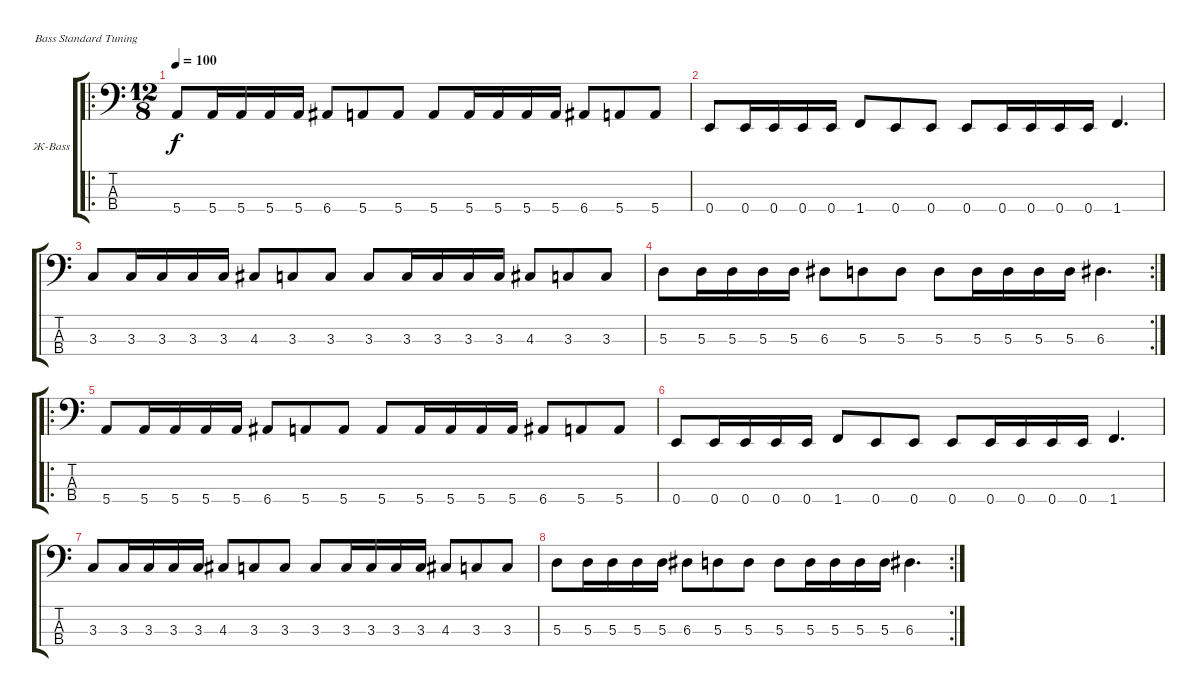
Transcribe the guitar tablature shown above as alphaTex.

\bracketExtendMode groupsimilarinstruments
\firstSystemTrackNameOrientation horizontal
\otherSystemsTrackNameOrientation horizontal
\track ("Женя (Bass)" "Ж-Bass") {instrument electricbassfinger}
\staff {score tabs}
\tuning (G2 D2 A1 E1)
\ro
\ts (12 8)
\tempo 100
\clef f4
\ks c
5.4.8{dy f} 5.4.16 5.4.16 5.4.16 5.4.16 6.4.8 5.4.8 5.4.8 5.4.8 5.4.16 5.4.16 5.4.16 5.4.16 6.4.8 5.4.8 5.4.8 |
0.4.8 0.4.16 0.4.16 0.4.16 0.4.16 1.4.8 0.4.8 0.4.8 0.4.8 0.4.16 0.4.16 0.4.16 0.4.16 1.4.4{d} |
3.3.8 3.3.16 3.3.16 3.3.16 3.3.16 4.3.8 3.3.8 3.3.8 3.3.8 3.3.16 3.3.16 3.3.16 3.3.16 4.3.8 3.3.8 3.3.8 |
\rc 2
5.3.8 5.3.16 5.3.16 5.3.16 5.3.16 6.3.8 5.3.8 5.3.8 5.3.8 5.3.16 5.3.16 5.3.16 5.3.16 6.3.4{d} |
\ro
5.4.8 5.4.16 5.4.16 5.4.16 5.4.16 6.4.8 5.4.8 5.4.8 5.4.8 5.4.16 5.4.16 5.4.16 5.4.16 6.4.8 5.4.8 5.4.8 |
0.4.8 0.4.16 0.4.16 0.4.16 0.4.16 1.4.8 0.4.8 0.4.8 0.4.8 0.4.16 0.4.16 0.4.16 0.4.16 1.4.4{d} |
3.3.8 3.3.16 3.3.16 3.3.16 3.3.16 4.3.8 3.3.8 3.3.8 3.3.8 3.3.16 3.3.16 3.3.16 3.3.16 4.3.8 3.3.8 3.3.8 |
\rc 2
5.3.8 5.3.16 5.3.16 5.3.16 5.3.16 6.3.8 5.3.8 5.3.8 5.3.8 5.3.16 5.3.16 5.3.16 5.3.16 6.3.4{d}
